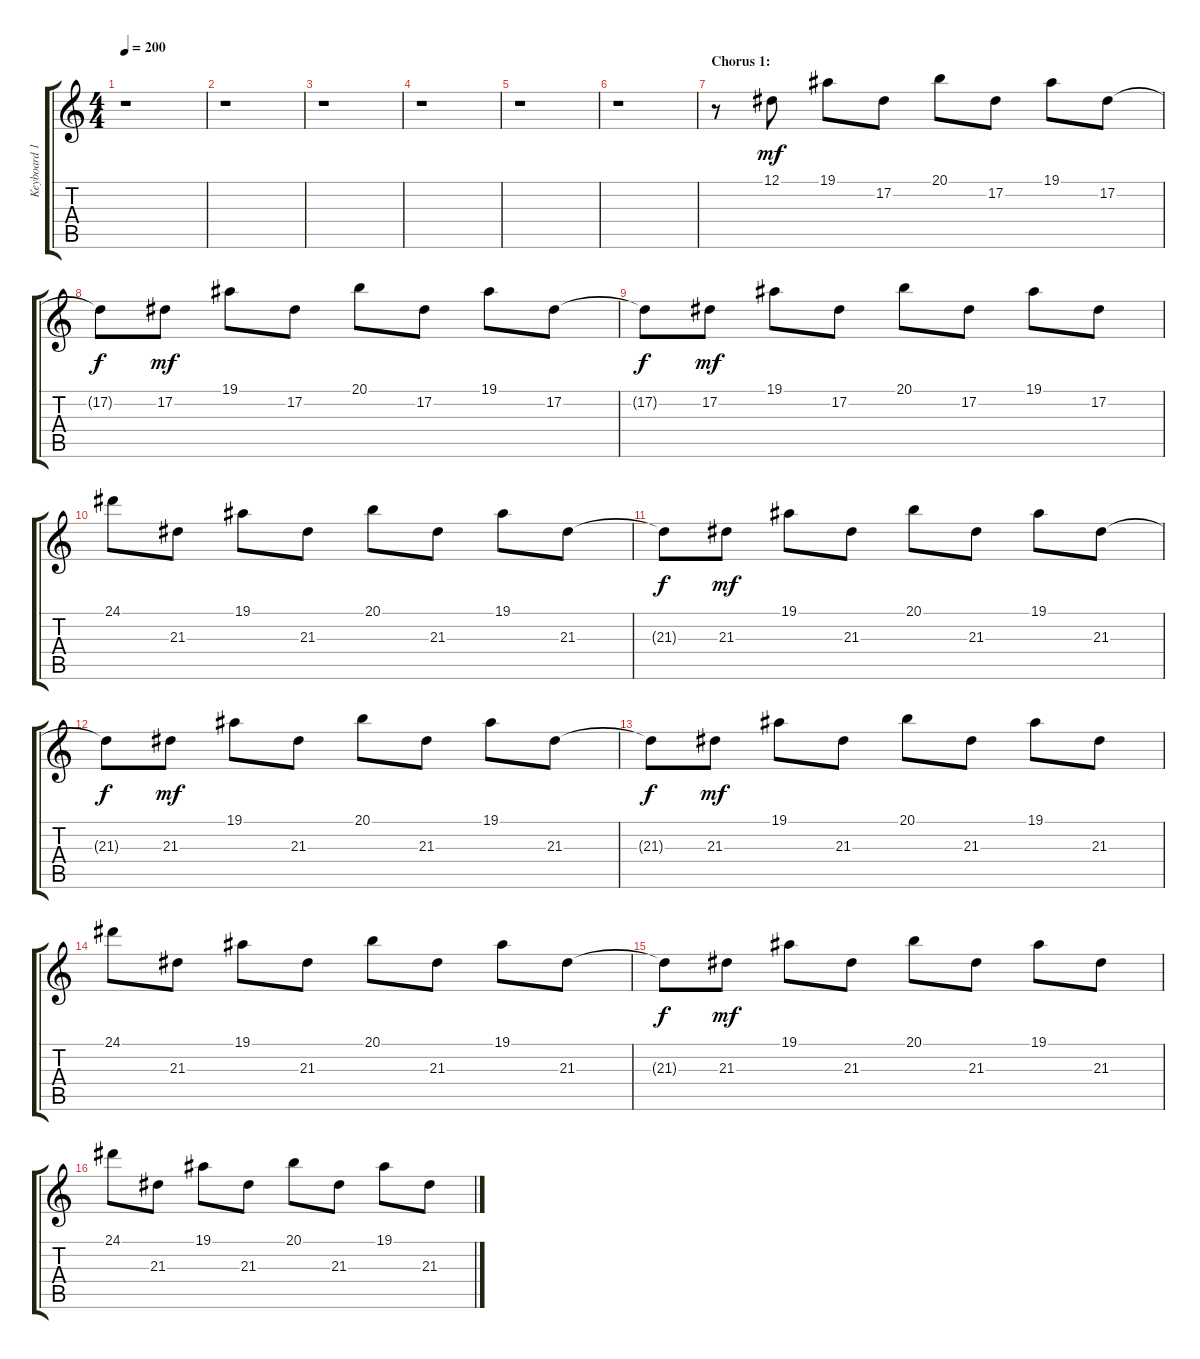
\track ("Keyboard 1" "Keyboard 1") {instrument fx5brightness}
\staff {score tabs}
\tuning (Eb4 Bb3 Gb3 Db3 Ab2 Eb2) {hide}
\ts (4 4)
\tempo 200
\clef g2
\ks c
r.1{dy mf} |
r.1 |
r.1 |
r.1 |
r.1 |
r.1 |
\section ("" "Chorus 1:")
r.8 12.1.8 19.1.8 17.2.8 20.1.8 17.2.8 19.1.8 17.2.8 |
17.2{t}.8{dy f} 17.2.8{dy mf} 19.1.8 17.2.8 20.1.8 17.2.8 19.1.8 17.2.8 |
17.2{t}.8{dy f} 17.2.8{dy mf} 19.1.8 17.2.8 20.1.8 17.2.8 19.1.8 17.2.8 |
24.1.8 21.3.8 19.1.8 21.3.8 20.1.8 21.3.8 19.1.8 21.3.8 |
21.3{t}.8{dy f} 21.3.8{dy mf} 19.1.8 21.3.8 20.1.8 21.3.8 19.1.8 21.3.8 |
21.3{t}.8{dy f} 21.3.8{dy mf} 19.1.8 21.3.8 20.1.8 21.3.8 19.1.8 21.3.8 |
21.3{t}.8{dy f} 21.3.8{dy mf} 19.1.8 21.3.8 20.1.8 21.3.8 19.1.8 21.3.8 |
24.1.8 21.3.8 19.1.8 21.3.8 20.1.8 21.3.8 19.1.8 21.3.8 |
21.3{t}.8{dy f} 21.3.8{dy mf} 19.1.8 21.3.8 20.1.8 21.3.8 19.1.8 21.3.8 |
24.1.8 21.3.8 19.1.8 21.3.8 20.1.8 21.3.8 19.1.8 21.3.8
